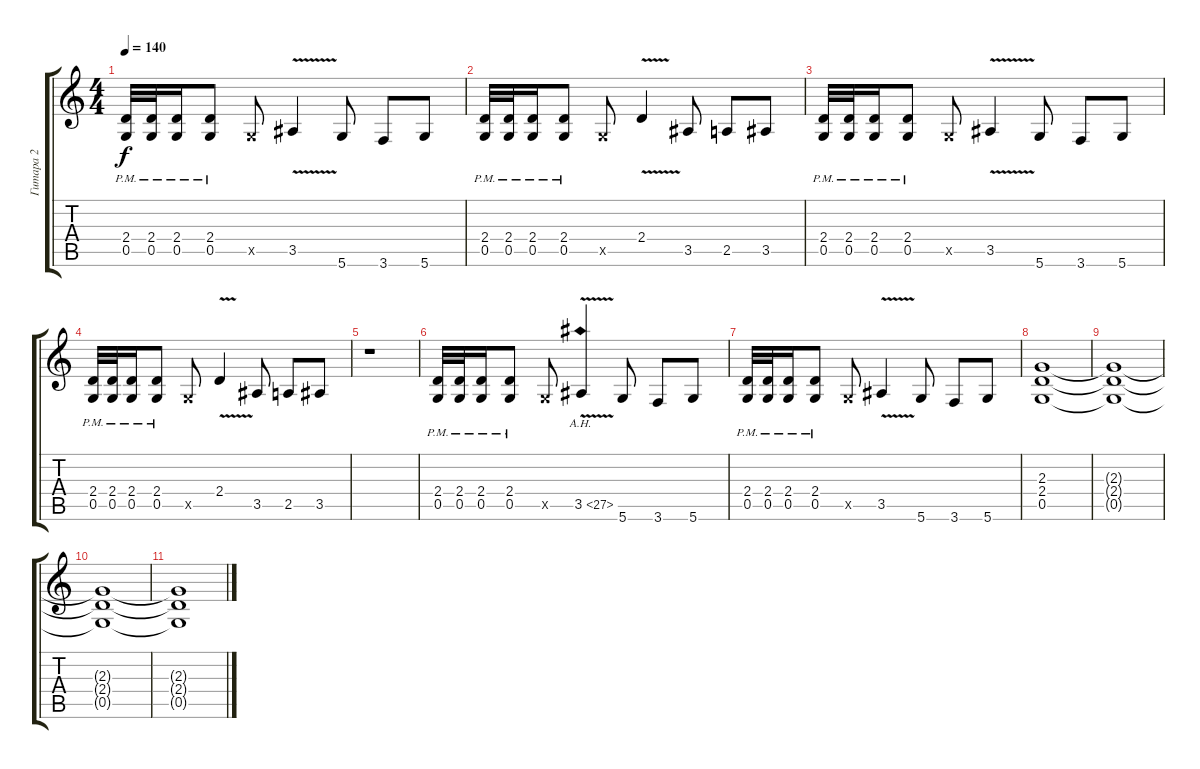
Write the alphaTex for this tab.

\track ("Гитара 2" "Гитара 2") {instrument overdrivenguitar}
\staff {score tabs}
\tuning (D4 A3 F3 C3 G2 D2) {hide}
\ts (4 4)
\tempo 140
\clef g2
\ks c
(2.4{pm} 0.5{pm}).32{dy f} (2.4{pm} 0.5{pm}).32 (2.4{pm} 0.5{pm}).16 (2.4{pm} 0.5{pm}).8 0.5{x}.8 3.5{v}.4 5.6.8 3.6.8 5.6.8 |
(2.4{pm} 0.5{pm}).32 (2.4{pm} 0.5{pm}).32 (2.4{pm} 0.5{pm}).16 (2.4{pm} 0.5{pm}).8 0.5{x}.8 2.4{v}.4 3.5.8 2.5.8 3.5.8 |
(2.4{pm} 0.5{pm}).32 (2.4{pm} 0.5{pm}).32 (2.4{pm} 0.5{pm}).16 (2.4{pm} 0.5{pm}).8 0.5{x}.8 3.5{v}.4 5.6.8 3.6.8 5.6.8 |
(2.4{pm} 0.5{pm}).32 (2.4{pm} 0.5{pm}).32 (2.4{pm} 0.5{pm}).16 (2.4{pm} 0.5{pm}).8 0.5{x}.8 2.4{v}.4 3.5.8 2.5.8 3.5.8 |
r.1 |
(2.4{pm} 0.5{pm}).32 (2.4{pm} 0.5{pm}).32 (2.4{pm} 0.5{pm}).16 (2.4{pm} 0.5{pm}).8 0.5{x}.8 3.5{ah 24 v}.4 5.6.8 3.6.8 5.6.8 |
(2.4{pm} 0.5{pm}).32 (2.4{pm} 0.5{pm}).32 (2.4{pm} 0.5{pm}).16 (2.4{pm} 0.5{pm}).8 0.5{x}.8 3.5{v}.4 5.6.8 3.6.8 5.6.8 |
(2.3 2.4 0.5).1 |
(2.3{t} 2.4{t} 0.5{t}).1 |
(2.3{t} 2.4{t} 0.5{t}).1 |
(2.3{t} 2.4{t} 0.5{t}).1
